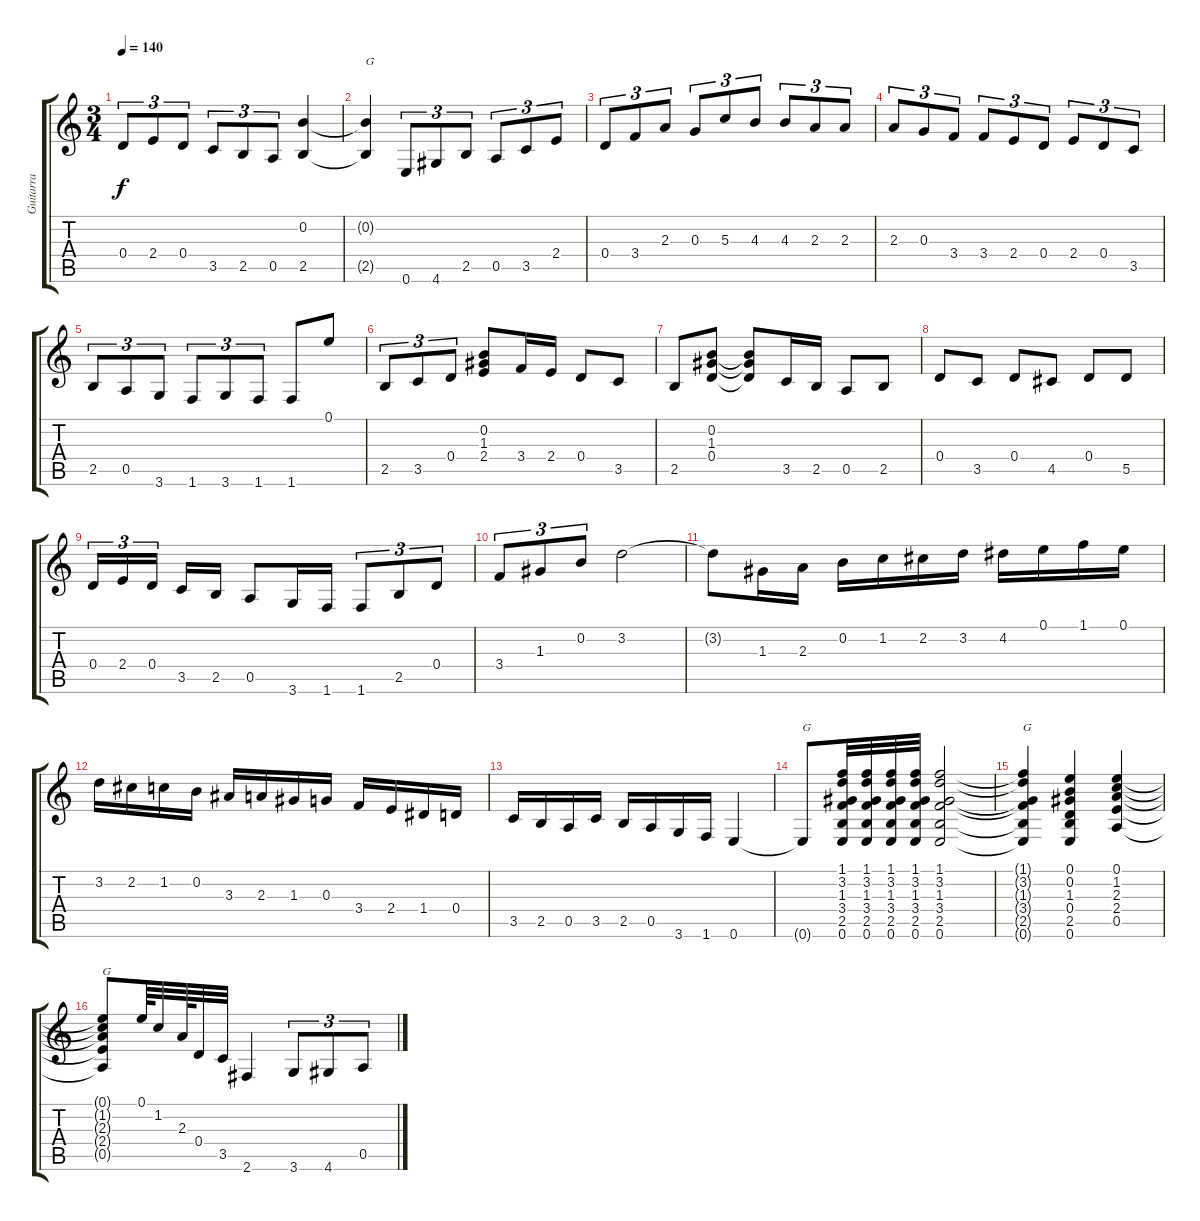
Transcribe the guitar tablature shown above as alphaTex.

\track ("Guitarra" "Guitarra") {instrument acousticguitarnylon}
\staff {score tabs}
\tuning (E4 B3 G3 D3 A2 E2) {hide}
\ts (3 4)
\tempo 140
\clef g2
\ks c
0.4.8{tu (3 2) dy f} 2.4.8{tu (3 2)} 0.4.8{tu (3 2)} 3.5.8{tu (3 2)} 2.5.8{tu (3 2)} 0.5.8{tu (3 2)} (0.2 2.5).4 |
(0.2{t} 2.5{t}).4{txt "G"} 0.6.8{tu (3 2)} 4.6.8{tu (3 2)} 2.5.8{tu (3 2)} 0.5.8{tu (3 2)} 3.5.8{tu (3 2)} 2.4.8{tu (3 2)} |
0.4.8{tu (3 2)} 3.4.8{tu (3 2)} 2.3.8{tu (3 2)} 0.3.8{tu (3 2)} 5.3.8{tu (3 2)} 4.3.8{tu (3 2)} 4.3.8{tu (3 2)} 2.3.8{tu (3 2)} 2.3.8{tu (3 2)} |
2.3.8{tu (3 2)} 0.3.8{tu (3 2)} 3.4.8{tu (3 2)} 3.4.8{tu (3 2)} 2.4.8{tu (3 2)} 0.4.8{tu (3 2)} 2.4.8{tu (3 2)} 0.4.8{tu (3 2)} 3.5.8{tu (3 2)} |
2.5.8{tu (3 2)} 0.5.8{tu (3 2)} 3.6.8{tu (3 2)} 1.6.8{tu (3 2)} 3.6.8{tu (3 2)} 1.6.8{tu (3 2)} 1.6.8 0.1.8 |
2.5.8{tu (3 2)} 3.5.8{tu (3 2)} 0.4.8{tu (3 2)} (0.2 1.3 2.4).8 3.4.16 2.4.16 0.4.8 3.5.8 |
2.5.8 (0.2 1.3 0.4).8 (0.2{t} 1.3{t} 0.4{t}).8 3.5.16 2.5.16 0.5.8 2.5.8 |
0.4.8 3.5.8 0.4.8 4.5.8 0.4.8 5.5.8 |
0.4.16{tu (3 2)} 2.4.16{tu (3 2)} 0.4.16{tu (3 2)} 3.5.16 2.5.16 0.5.8 3.6.16 1.6.16 1.6.8{tu (3 2)} 2.5.8{tu (3 2)} 0.4.8{tu (3 2)} |
3.4.8{tu (3 2)} 1.3.8{tu (3 2)} 0.2.8{tu (3 2)} 3.2.2 |
3.2{t}.8 1.3.16 2.3.16 0.2.16 1.2.16 2.2.16 3.2.16 4.2.16 0.1.16 1.1.16 0.1.16 |
3.2.16 2.2.16 1.2.16 0.2.16 3.3.16 2.3.16 1.3.16 0.3.16 3.4.16 2.4.16 1.4.16 0.4.16 |
3.5.16 2.5.16 0.5.16 3.5.16 2.5.16 0.5.16 3.6.16 1.6.16 0.6.4 |
0.6{t}.8{txt "G"} (1.1 3.2 1.3 3.4 2.5 0.6).32 (1.1 3.2 1.3 3.4 2.5 0.6).32 (1.1 3.2 1.3 3.4 2.5 0.6).32 (1.1 3.2 1.3 3.4 2.5 0.6).32 (1.1 3.2 1.3 3.4 2.5 0.6).2 |
(1.1{t} 3.2{t} 1.3{t} 3.4{t} 2.5{t} 0.6{t}).4{txt "G"} (0.1 0.2 1.3 0.4 2.5 0.6).4 (0.1 1.2 2.3 2.4 0.5).4 |
(0.1{t} 1.2{t} 2.3{t} 2.4{t} 0.5{t}).8{txt "G"} 0.1.64 1.2.32 2.3.64 0.4.32 3.5.32 2.6.4 3.6.8{tu (3 2)} 4.6.8{tu (3 2)} 0.5.8{tu (3 2)}
